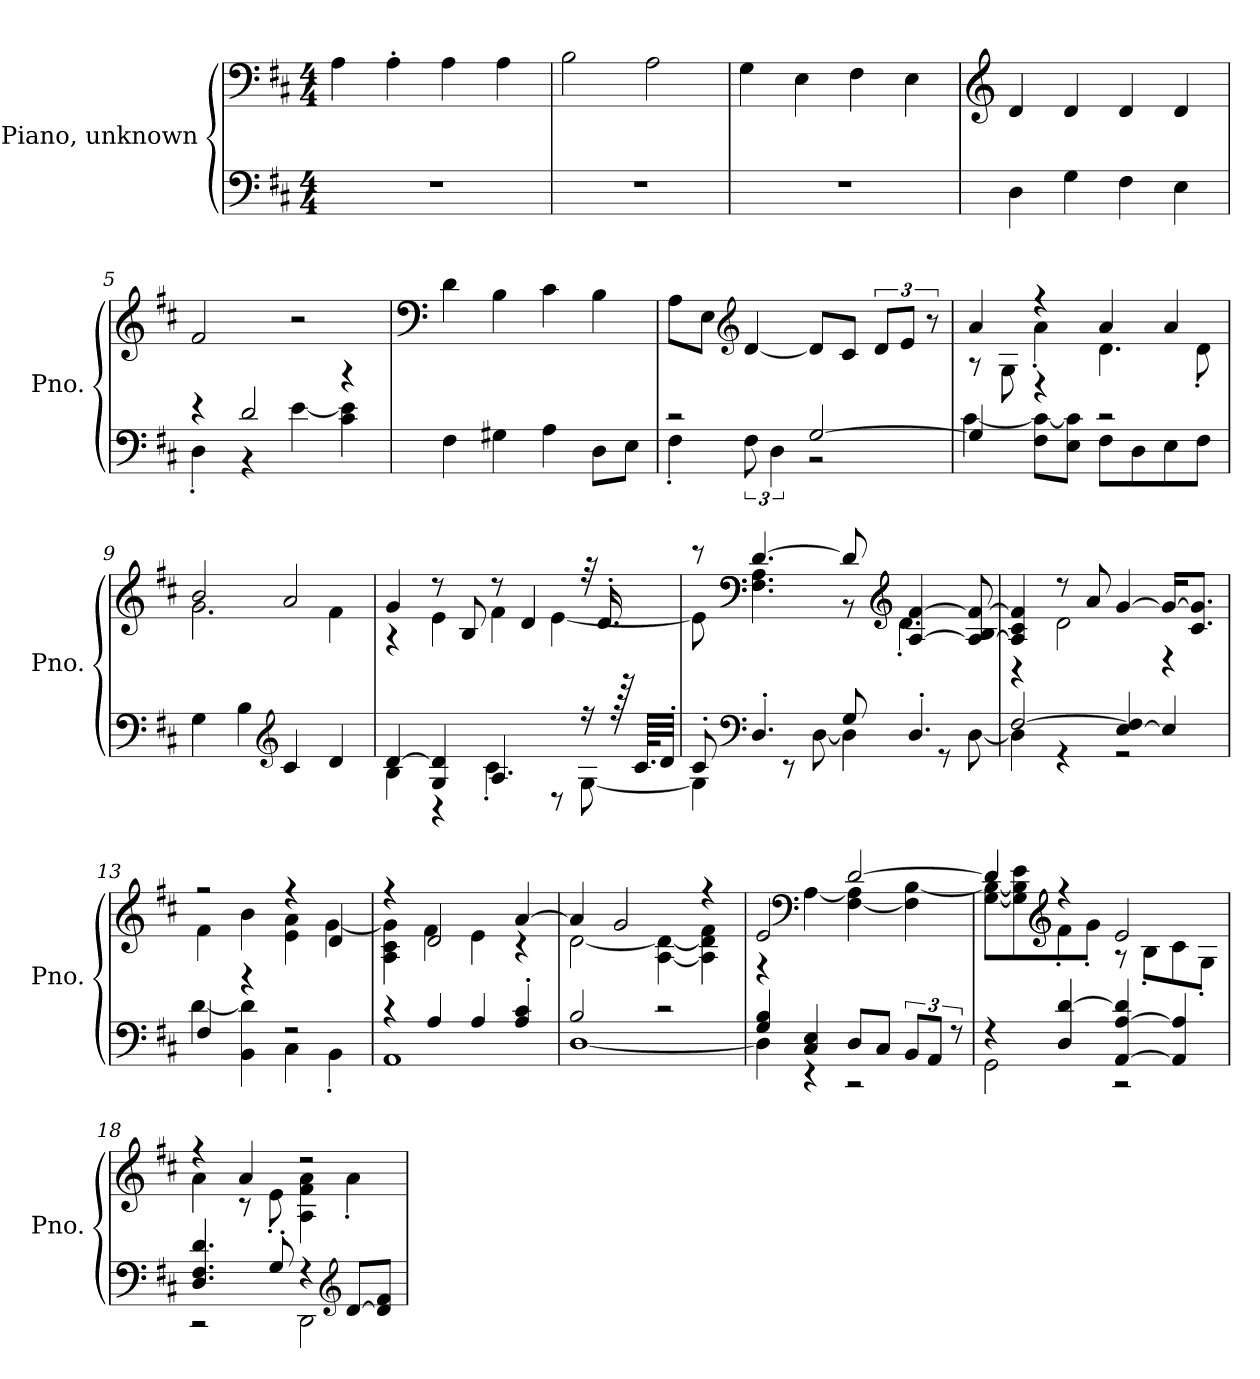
**kern	**kern
*part1	*part1
*staff2	*staff1
*I"Piano, unknown	*
*I'Pno.	*
*clefF4	*clefF4
*k[f#c#]	*k[f#c#]
*M4/4	*M4/4
*MM131	*MM131
=1	=1
1r	4A\
.	4A'\
.	4A\
.	4A\
=2	=2
1r	2B\
.	2A\
=3	=3
1r	4G\
.	4E\
.	4F#\
.	4E\
=4	=4
*	*clefG2
4D\	4d/
4G\	4d/
4F#\	4d/
4E\	4d/
=5	=5
*^	*
4r	4D'\	2f#/
2d/	4r	.
.	[4e\	2r
4r	4c#\ 4e\]	.
*v	*v	*
=6	=6
*	*clefF4
4F#\	4d\
4G#X\	4B\
4A\	4c#\
8D\L	4B\
8E\J	.
!!LO:LB:g=z
=7	=7
*^	*
2r	4F#'\	8A\L
.	.	8E\J
*	*	*clefG2
.	12F#\	[4d/
.	6D\	.
[2G/	2r	8d/L]
.	.	8c#/J
.	.	12d/L
.	.	12e/J
.	.	12r
=8	=8	=8
*	*	*^
4G/]	[4c#\	4a/	8r
.	.	.	8G\
4r	8F#\ 8c#\_L	4r	4a'\
.	8E\ 8c#\]J	.	.
2r	8F#\L	4a/	4.d\
.	8D\	.	.
.	8E\	4a/	.
.	8F#\J	.	8d'\
*v	*v	*	*
=9	=9	=9
4G\	2b/	2.g\
4B\	.	.
*clefG2	*	*
4c#/	2a/	.
4d/	.	4f#\
=10	=10	=10
*^	*	*
[4d/	4B\	4g/	4r
4G/ 4d/]	4r	8r	4e\
.	.	8B/	.
4.A/	4c#'\	8r	4f#\
.	.	4d/	.
.	8r	.	[4e\
16r	[8G\	32r	.
.	.	16.d'/	.
128r	.	.	.
64.c#/KLLL	.	.	.
32d'/JJJ	.	.	.
!!LO:LB:g=z	!!
=11	=11	=11	=11
8c#'/	4G\]	8r	8e\]
*clefF4	*	*clefF4	*
4.D'/	.	[4.d/	4.F#\ 4.A\
.	8r	.	.
.	[8D\	.	.
8G/	4D\]	8d/]	8r
*	*	*clefG2	*
4.D'/	.	[4A/ [4f#/	4.d'\
.	8r	.	.
.	[8D\	8A/_ 8B/ 8f#/_	.
=12	=12	=12	=12
[2F#/	4D\]	4A/] 4c#/ 4f#/]	4r
.	4r	8r	2d\
.	.	8a/	.
[4E/ 4F#/]	2r	[4g/	.
4E/]	.	16g/KL_	4r
.	.	8.c#/ 8.g/]J	.
=13	=13	=13	=13
4F#/	[4d\	2r	4f#\
4r	4BB\ 4d\]	.	4b\
2r	4C#\	4r	4e\ 4a\
.	4BB'\	4d/	[4g\
=14	=14	=14	=14
4r	1AA	4r	4A\ 4c#\ 4g\]
4A/	.	2d/	4f#\
4A/	.	.	4e\
4A/' 4c#/'	.	[4a/	4r
=15	=15	=15	=15
2B/	[1D	4a/]	[2d\
.	.	2g/	.
2r	.	.	[4A\ 4d\_
.	.	4r	4A\] 4d\] 4f#\
!!LO:LB:g=z	!!
=16	=16	=16	=16
4G/ 4B/	4D\]	2e/	4r
*	*	*clefF4	*
4C#/ 4E/	4r	.	[4A\
8D/L	2r	[2d/	[4F#\ 4A\]
8C#/J	.	.	.
12BB/L	.	.	4F#\] [4B\
12AA/J	.	.	.
12r	.	.	.
=17	=17	=17	=17
4r	2GG\	4d/]	[8G\ 8B\_L
.	.	.	8G\] 8B\] 8e\
*	*	*clefG2	*
4D/ [4d/	.	4r	8f#'\
.	.	.	8g'\J
[4AA/ [4A/ 4d/]	2r	2e/	8r
.	.	.	8B'\L
4AA/] 4A/]	.	.	8c#\
.	.	.	8G'\J
=18	=18	=18	=18
4.D/ 4.F#/ 4.d/	2r	4r	4a\
.	.	4a/	8r
8G'/	.	.	8e'\
4r	2DD\	2r	4A\ 4f#\ 4a\
*clefG2	*	*	*
[8d/L	.	.	4a'\
8d/] 8f#/J	.	.	.
*v	*v	*	*
*	*v	*v
=	=
*-	*-
